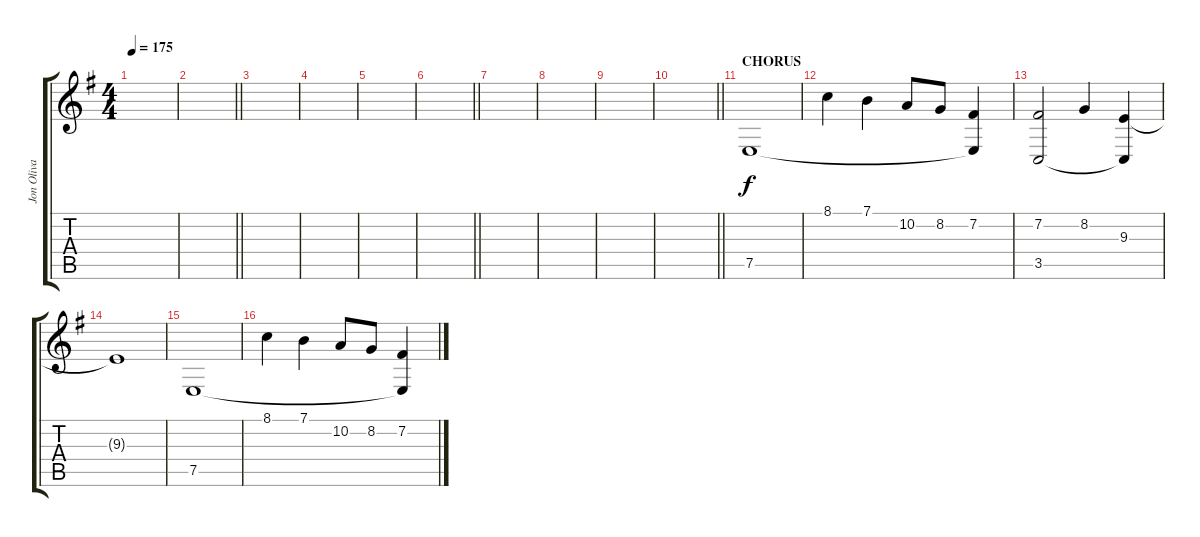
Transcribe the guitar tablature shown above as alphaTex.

\track ("Jon Oliva kb1" "Jon Oliva ") {instrument acousticgrandpiano}
\staff {score tabs}
\tuning (E4 B3 G3 D3 A2 E2) {hide}
\ts (4 4)
\tempo 175
\clef g2
\ks eminor
|
\barLineRight lightlight
|
|
|
|
\barLineRight lightlight
|
|
|
|
\barLineRight lightlight
|
\section ("" "CHORUS")
7.5.1 |
8.1.4 7.1.4 10.2.8 8.2.8 (7.2 7.5{t}).4 |
(7.2 3.5).2 8.2.4 (9.3 3.5{t}).4 |
9.3{t}.1 |
7.5.1 |
8.1.4 7.1.4 10.2.8 8.2.8 (7.2 7.5{t}).4
